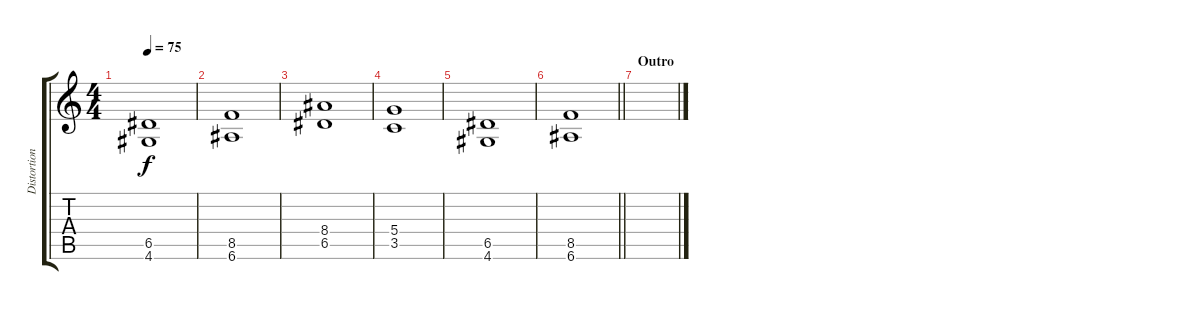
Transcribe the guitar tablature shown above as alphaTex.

\track ("Distortion [Added]" "Distortion") {instrument distortionguitar}
\staff {score tabs}
\tuning (E4 B3 G3 D3 A2 E2) {hide}
\ts (4 4)
\tempo 75
\clef g2
\ks c
(6.5 4.6).1{dy f} |
(8.5 6.6).1 |
(8.4 6.5).1 |
(5.4 3.5).1 |
(6.5 4.6).1 |
\barLineRight lightlight
(8.5 6.6).1 |
\section ("" "Outro")
